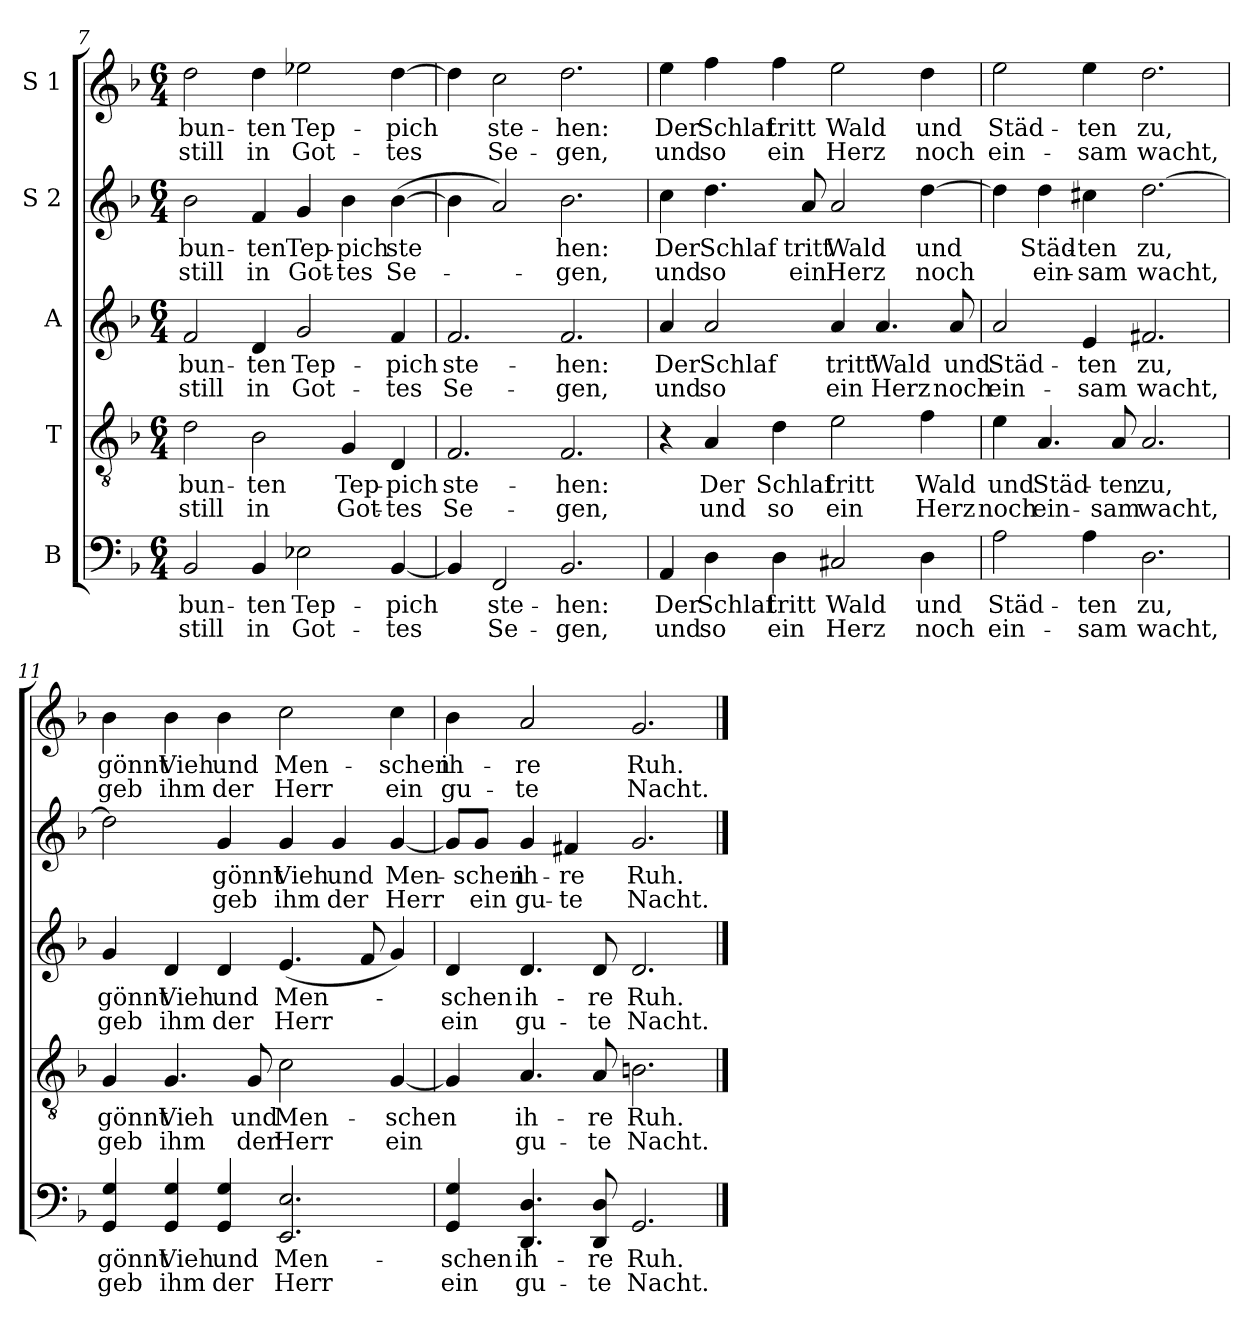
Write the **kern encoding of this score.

**kern	**text	**text	**kern	**text	**text	**kern	**text	**text	**kern	**text	**text	**kern	**text	**text
*part5	*part5	*part5	*part4	*part4	*part4	*part3	*part3	*part3	*part2	*part2	*part2	*part1	*part1	*part1
*staff5	*staff5	*staff5	*staff4	*staff4	*staff4	*staff3	*staff3	*staff3	*staff2	*staff2	*staff2	*staff1	*staff1	*staff1
*I"B	*	*	*I"T	*	*	*I"A	*	*	*I"S 2	*	*	*I"S 1	*	*
!!LO:PB:g=z
*clefF4	*	*	*clefGv2	*	*	*clefG2	*	*	*clefG2	*	*	*clefG2	*	*
*k[b-]	*	*	*k[b-]	*	*	*k[b-]	*	*	*k[b-]	*	*	*k[b-]	*	*
*F:	*	*	*F:	*	*	*F:	*	*	*F:	*	*	*F:	*	*
*M6/4	*	*	*M6/4	*	*	*M6/4	*	*	*M6/4	*	*	*M6/4	*	*
=7	=7	=7	=7	=7	=7	=7	=7	=7	=7	=7	=7	=7	=7	=7
!	!LO:LY:b	!LO:LY:b	!	!LO:LY:b	!LO:LY:b	!	!LO:LY:b	!LO:LY:b	!	!LO:LY:b	!LO:LY:b	!	!LO:LY:b	!LO:LY:b
2BB-/	bun-	still	2d\	bun-	still	2f/	bun-	still	2b-\	bun-	still	2dd\	bun-	still
!	!LO:LY:b	!LO:LY:b	!	!LO:LY:b	!LO:LY:b	!	!LO:LY:b	!LO:LY:b	!	!LO:LY:b	!LO:LY:b	!	!LO:LY:b	!LO:LY:b
4BB-/	-ten	in	2B-\	-ten	in	4d/	-ten	in	4f/	-ten	in	4dd\	-ten	in
!	!LO:LY:b	!LO:LY:b	!	!	!	!	!LO:LY:b	!LO:LY:b	!	!LO:LY:b	!LO:LY:b	!	!LO:LY:b	!LO:LY:b
2E-X\	Tep-	Got-	.	.	.	2g/	Tep-	Got-	4g/	Tep-	Got-	2ee-X\	Tep-	Got-
!	!	!	!	!LO:LY:b	!LO:LY:b	!	!	!	!	!LO:LY:b	!LO:LY:b	!	!	!
.	.	.	4G/	Tep-	Got-	.	.	.	4b-\	-pich	-tes	.	.	.
!	!LO:LY:b	!LO:LY:b	!	!LO:LY:b	!LO:LY:b	!	!LO:LY:b	!LO:LY:b	!	!LO:LY:b	!LO:LY:b	!	!LO:LY:b	!LO:LY:b
[4BB-/	-pich	-tes	4D/	-pich	-tes	4f/	-pich	-tes	(>[4b-\	ste	Se-	[4dd\	-pich	-tes
=8	=8	=8	=8	=8	=8	=8	=8	=8	=8	=8	=8	=8	=8	=8
!	!	!	!	!LO:LY:b	!LO:LY:b	!	!LO:LY:b	!LO:LY:b	!	!	!	!	!	!
4BB-/]	.	.	2.F/	ste-	Se-	2.f/	ste-	Se-	4b-\]	.	.	4dd\]	.	.
!	!LO:LY:b	!LO:LY:b	!	!	!	!	!	!	!	!	!	!	!LO:LY:b	!LO:LY:b
2FF/	ste-	Se-	.	.	.	.	.	.	2a/)	.	.	2cc\	ste-	Se-
!	!LO:LY:b	!LO:LY:b	!	!LO:LY:b	!LO:LY:b	!	!LO:LY:b	!LO:LY:b	!	!LO:LY:b	!LO:LY:b	!	!LO:LY:b	!LO:LY:b
2.BB-/	-hen:	-gen,	2.F/	-hen:	-gen,	2.f/	-hen:	-gen,	2.b-\	hen:	-gen,	2.dd\	-hen:	-gen,
=9	=9	=9	=9	=9	=9	=9	=9	=9	=9	=9	=9	=9	=9	=9
!	!LO:LY:b	!LO:LY:b	!	!	!	!	!LO:LY:b	!LO:LY:b	!	!LO:LY:b	!LO:LY:b	!	!LO:LY:b	!LO:LY:b
4AA/	Der	und	4r	.	.	4a/	Der	und	4cc\	Der	und	4ee\	Der	und
!	!LO:LY:b	!LO:LY:b	!	!LO:LY:b	!LO:LY:b	!	!LO:LY:b	!LO:LY:b	!	!LO:LY:b	!LO:LY:b	!	!LO:LY:b	!LO:LY:b
4D\	Schlaf	so	4A/	Der	und	2a/	Schlaf	so	4.dd\	Schlaf	so	4ff\	Schlaf	so
!	!LO:LY:b	!LO:LY:b	!	!LO:LY:b	!LO:LY:b	!	!	!	!	!	!	!	!LO:LY:b	!LO:LY:b
4D\	tritt	ein	4d\	Schlaf	so	.	.	.	.	.	.	4ff\	tritt	ein
!	!	!	!	!	!	!	!	!	!	!LO:LY:b	!LO:LY:b	!	!	!
.	.	.	.	.	.	.	.	.	8a/	tritt	ein	.	.	.
!	!LO:LY:b	!LO:LY:b	!	!LO:LY:b	!LO:LY:b	!	!LO:LY:b	!LO:LY:b	!	!LO:LY:b	!LO:LY:b	!	!LO:LY:b	!LO:LY:b
2C#X/	Wald	Herz	2e\	tritt	ein	4a/	tritt	ein	2a/	Wald	Herz	2ee\	Wald	Herz
!	!	!	!	!	!	!	!LO:LY:b	!LO:LY:b	!	!	!	!	!	!
.	.	.	.	.	.	4.a/	Wald	Herz	.	.	.	.	.	.
!	!LO:LY:b	!LO:LY:b	!	!LO:LY:b	!LO:LY:b	!	!	!	!	!LO:LY:b	!LO:LY:b	!	!LO:LY:b	!LO:LY:b
4D\	und	noch	4f\	Wald	Herz	.	.	.	[4dd\	und	noch	4dd\	und	noch
!	!	!	!	!	!	!	!LO:LY:b	!LO:LY:b	!	!	!	!	!	!
.	.	.	.	.	.	8a/	und	noch	.	.	.	.	.	.
!!LO:PB:g=z
=10	=10	=10	=10	=10	=10	=10	=10	=10	=10	=10	=10	=10	=10	=10
!	!LO:LY:b	!LO:LY:b	!	!LO:LY:b	!LO:LY:b	!	!LO:LY:b	!LO:LY:b	!	!	!	!	!LO:LY:b	!LO:LY:b
2A\	Städ-	ein-	4e\	und	noch	2a/	Städ-	ein-	4dd\]	.	.	2ee\	Städ-	ein-
!	!	!	!	!LO:LY:b	!LO:LY:b	!	!	!	!	!LO:LY:b	!LO:LY:b	!	!	!
.	.	.	4.A/	Städ-	ein-	.	.	.	4dd\	Städ-	ein-	.	.	.
!	!LO:LY:b	!LO:LY:b	!	!	!	!	!LO:LY:b	!LO:LY:b	!	!LO:LY:b	!LO:LY:b	!	!LO:LY:b	!LO:LY:b
4A\	-ten	-sam	.	.	.	4e/	-ten	-sam	4cc#X\	-ten	-sam	4ee\	-ten	-sam
!	!	!	!	!LO:LY:b	!LO:LY:b	!	!	!	!	!	!	!	!	!
.	.	.	8A/	-ten	-sam	.	.	.	.	.	.	.	.	.
!	!LO:LY:b	!LO:LY:b	!	!LO:LY:b	!LO:LY:b	!	!LO:LY:b	!LO:LY:b	!	!LO:LY:b	!LO:LY:b	!	!LO:LY:b	!LO:LY:b
2.D\	zu,	wacht,	2.A/	zu,	wacht,	2.f#X/	zu,	wacht,	[2.dd\	zu,	wacht,	2.dd\	zu,	wacht,
=11	=11	=11	=11	=11	=11	=11	=11	=11	=11	=11	=11	=11	=11	=11
!	!LO:LY:b	!LO:LY:b	!	!LO:LY:b	!LO:LY:b	!	!LO:LY:b	!LO:LY:b	!	!	!	!	!LO:LY:b	!LO:LY:b
4GG/ 4G/	gönnt	geb	4G/	gönnt	geb	4g/	gönnt	geb	2dd\]	.	.	4b-\	gönnt	geb
!	!LO:LY:b	!LO:LY:b	!	!LO:LY:b	!LO:LY:b	!	!LO:LY:b	!LO:LY:b	!	!	!	!	!LO:LY:b	!LO:LY:b
4GG/ 4G/	Vieh	ihm	4.G/	Vieh	ihm	4d/	Vieh	ihm	.	.	.	4b-\	Vieh	ihm
!	!LO:LY:b	!LO:LY:b	!	!	!	!	!LO:LY:b	!LO:LY:b	!	!LO:LY:b	!LO:LY:b	!	!LO:LY:b	!LO:LY:b
4GG/ 4G/	und	der	.	.	.	4d/	und	der	4g/	gönnt	geb	4b-\	und	der
!	!	!	!	!LO:LY:b	!LO:LY:b	!	!	!	!	!	!	!	!	!
.	.	.	8G/	und	der	.	.	.	.	.	.	.	.	.
!	!LO:LY:b	!LO:LY:b	!	!LO:LY:b	!LO:LY:b	!	!LO:LY:b	!LO:LY:b	!	!LO:LY:b	!LO:LY:b	!	!LO:LY:b	!LO:LY:b
2.EE/ 2.E/	Men-	Herr	2c\	Men-	Herr	(<4.e/	Men-	Herr	4g/	Vieh	ihm	2cc\	Men-	Herr
!	!	!	!	!	!	!	!	!	!	!LO:LY:b	!LO:LY:b	!	!	!
.	.	.	.	.	.	.	.	.	4g/	und	der	.	.	.
.	.	.	.	.	.	8f/	.	.	.	.	.	.	.	.
!	!	!	!	!LO:LY:b	!LO:LY:b	!	!	!	!	!LO:LY:b	!LO:LY:b	!	!LO:LY:b	!LO:LY:b
.	.	.	[4G/	-schen	ein	4g/)	.	.	[4g/	Men-	Herr	4cc\	-schen	ein
=12	=12	=12	=12	=12	=12	=12	=12	=12	=12	=12	=12	=12	=12	=12
!	!LO:LY:b	!LO:LY:b	!	!	!	!	!LO:LY:b	!LO:LY:b	!	!	!	!	!LO:LY:b	!LO:LY:b
4GG/ 4G/	-schen	ein	4G/]	.	.	4d/	-schen	ein	8g/L]	.	.	4b-\	ih-	gu-
!	!	!	!	!	!	!	!	!	!	!LO:LY:b	!LO:LY:b	!	!	!
.	.	.	.	.	.	.	.	.	8g/J	-schen	ein	.	.	.
!	!LO:LY:b	!LO:LY:b	!	!LO:LY:b	!LO:LY:b	!	!LO:LY:b	!LO:LY:b	!	!LO:LY:b	!LO:LY:b	!	!LO:LY:b	!LO:LY:b
4.DD/ 4.D/	ih-	gu-	4.A/	ih-	gu-	4.d/	ih-	gu-	4g/	ih-	gu-	2a/	-re	-te
!	!	!	!	!	!	!	!	!	!	!LO:LY:b	!LO:LY:b	!	!	!
.	.	.	.	.	.	.	.	.	4f#X/	-re	-te	.	.	.
!	!LO:LY:b	!LO:LY:b	!	!LO:LY:b	!LO:LY:b	!	!LO:LY:b	!LO:LY:b	!	!	!	!	!	!
8DD/ 8D/	-re	-te	8A/	-re	-te	8d/	-re	-te	.	.	.	.	.	.
!	!LO:LY:b	!LO:LY:b	!	!LO:LY:b	!LO:LY:b	!	!LO:LY:b	!LO:LY:b	!	!LO:LY:b	!LO:LY:b	!	!LO:LY:b	!LO:LY:b
2.GG/	Ruh.	Nacht.	2.Bn\	Ruh.	Nacht.	2.d/	Ruh.	Nacht.	2.g/	Ruh.	Nacht.	2.g/	Ruh.	Nacht.
==	==	==	==	==	==	==	==	==	==	==	==	==	==	==
*-	*-	*-	*-	*-	*-	*-	*-	*-	*-	*-	*-	*-	*-	*-
